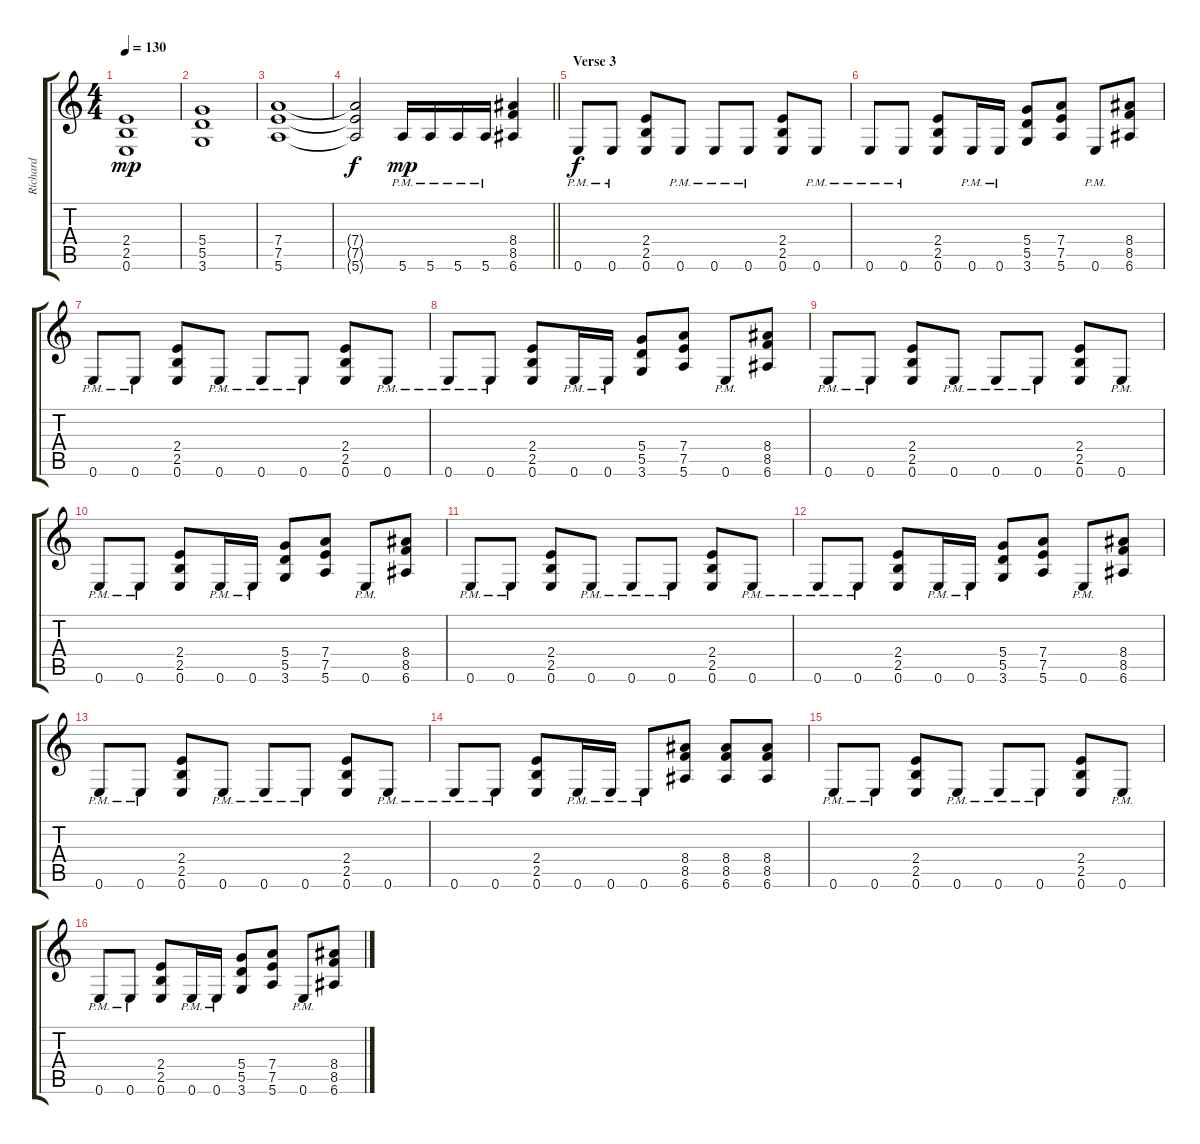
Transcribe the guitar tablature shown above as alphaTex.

\track ("Richard" "Richard") {instrument distortionguitar}
\staff {score tabs}
\tuning (E4 B3 G3 D3 A2 E2) {hide}
\ts (4 4)
\tempo 130
\clef g2
\ks c
(2.4 2.5 0.6).1{dy mp} |
(5.4 5.5 3.6).1 |
(7.4 7.5 5.6).1 |
\barLineRight lightlight
(7.4{t} 7.5{t} 5.6{t}).2{dy f} 5.6{pm}.16{dy mp} 5.6{pm}.16 5.6{pm}.16 5.6{pm}.16 (8.4 8.5 6.6).4 |
\section ("" "Verse 3")
0.6{pm}.8{dy f instrument electricguitarjazz} 0.6{pm}.8 (2.4 2.5 0.6).8 0.6{pm}.8 0.6{pm}.8 0.6{pm}.8 (2.4 2.5 0.6).8 0.6{pm}.8 |
0.6{pm}.8 0.6{pm}.8 (2.4 2.5 0.6).8 0.6{pm}.16 0.6{pm}.16 (5.4 5.5 3.6).8 (7.4 7.5 5.6).8 0.6{pm}.8 (8.4 8.5 6.6).8 |
0.6{pm}.8 0.6{pm}.8 (2.4 2.5 0.6).8 0.6{pm}.8 0.6{pm}.8 0.6{pm}.8 (2.4 2.5 0.6).8 0.6{pm}.8 |
0.6{pm}.8 0.6{pm}.8 (2.4 2.5 0.6).8 0.6{pm}.16 0.6{pm}.16 (5.4 5.5 3.6).8 (7.4 7.5 5.6).8 0.6{pm}.8 (8.4 8.5 6.6).8 |
0.6{pm}.8 0.6{pm}.8 (2.4 2.5 0.6).8 0.6{pm}.8 0.6{pm}.8 0.6{pm}.8 (2.4 2.5 0.6).8 0.6{pm}.8 |
0.6{pm}.8 0.6{pm}.8 (2.4 2.5 0.6).8 0.6{pm}.16 0.6{pm}.16 (5.4 5.5 3.6).8 (7.4 7.5 5.6).8 0.6{pm}.8 (8.4 8.5 6.6).8 |
0.6{pm}.8 0.6{pm}.8 (2.4 2.5 0.6).8 0.6{pm}.8 0.6{pm}.8 0.6{pm}.8 (2.4 2.5 0.6).8 0.6{pm}.8 |
0.6{pm}.8 0.6{pm}.8 (2.4 2.5 0.6).8 0.6{pm}.16 0.6{pm}.16 (5.4 5.5 3.6).8 (7.4 7.5 5.6).8 0.6{pm}.8 (8.4 8.5 6.6).8 |
0.6{pm}.8 0.6{pm}.8 (2.4 2.5 0.6).8 0.6{pm}.8 0.6{pm}.8 0.6{pm}.8 (2.4 2.5 0.6).8 0.6{pm}.8 |
0.6{pm}.8 0.6{pm}.8 (2.4 2.5 0.6).8 0.6{pm}.16 0.6{pm}.16 0.6{pm}.8 (8.4 8.5 6.6).8 (8.4 8.5 6.6).8 (8.4 8.5 6.6).8 |
0.6{pm}.8 0.6{pm}.8 (2.4 2.5 0.6).8 0.6{pm}.8 0.6{pm}.8 0.6{pm}.8 (2.4 2.5 0.6).8 0.6{pm}.8 |
0.6{pm}.8 0.6{pm}.8 (2.4 2.5 0.6).8 0.6{pm}.16 0.6{pm}.16 (5.4 5.5 3.6).8 (7.4 7.5 5.6).8 0.6{pm}.8 (8.4 8.5 6.6).8
